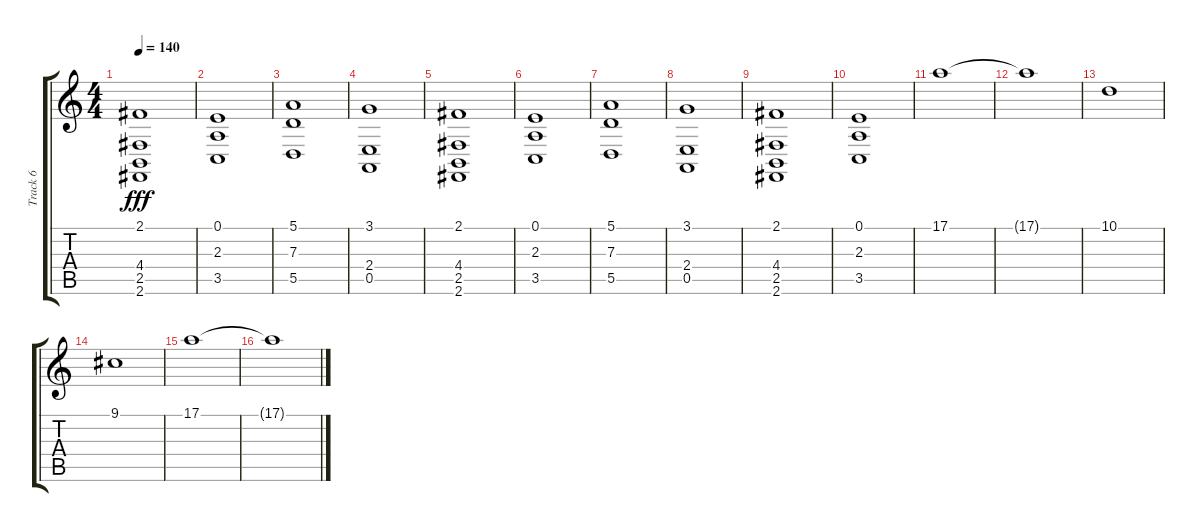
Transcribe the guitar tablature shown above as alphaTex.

\track ("Track 6" "Track 6") {instrument pad2warm}
\staff {score tabs}
\tuning (E4 B3 G3 D3 A2 E2) {hide}
\ts (4 4)
\tempo 140
\clef g2
\ks c
(2.1 4.4 2.5 2.6).1{dy fff} |
(0.1 2.3 3.5).1 |
(5.1 7.3 5.5).1 |
(3.1 2.4 0.5).1 |
(2.1 4.4 2.5 2.6).1 |
(0.1 2.3 3.5).1 |
(5.1 7.3 5.5).1 |
(3.1 2.4 0.5).1 |
(2.1 4.4 2.5 2.6).1 |
(0.1 2.3 3.5).1 |
17.1.1 |
17.1{t}.1 |
10.1.1 |
9.1.1 |
17.1.1 |
17.1{t}.1
